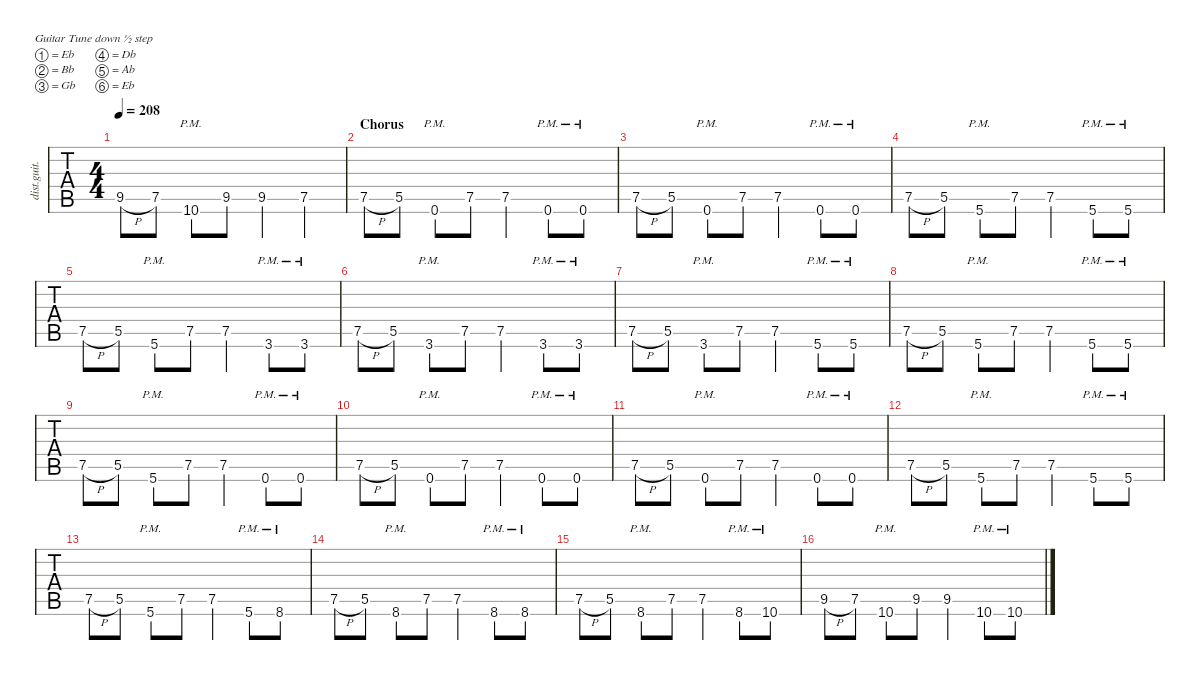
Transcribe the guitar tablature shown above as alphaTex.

\defaultSystemsLayout 4
\hideDynamics
\bracketExtendMode nobrackets
\otherSystemsTrackNameOrientation horizontal
\track ("Rhythm Guitar 1 (James)" "dist.guit.") {multiBarRest instrument distortionguitar}
\staff {tabs}
\tuning (Eb4 Bb3 Gb3 Db3 Ab2 Eb2)
\ts (4 4)
\tempo 208
\clef g2
\ks c
9.5{h}.8{dy mf} 7.5{acc #}.8 10.6{pm acc #}.8 9.5.8 9.5.4 7.5{acc #}.4 |
\section ("" "Chorus")
7.5{h acc #}.8 5.5{acc #}.8 0.6{pm acc #}.8 7.5{acc #}.8 7.5{acc #}.4 0.6{pm acc #}.8 0.6{pm acc #}.8 |
7.5{h acc #}.8 5.5{acc #}.8 0.6{pm acc #}.8 7.5{acc #}.8 7.5{acc #}.4 0.6{pm acc #}.8 0.6{pm acc #}.8 |
7.5{h acc #}.8 5.5{acc #}.8 5.6{pm acc #}.8 7.5{acc #}.8 7.5{acc #}.4 5.6{pm acc #}.8 5.6{pm acc #}.8 |
7.5{h acc #}.8 5.5{acc #}.8 5.6{pm acc #}.8 7.5{acc #}.8 7.5{acc #}.4 3.6{pm acc #}.8 3.6{pm acc #}.8 |
7.5{h acc #}.8 5.5{acc #}.8 3.6{pm acc #}.8 7.5{acc #}.8 7.5{acc #}.4 3.6{pm acc #}.8 3.6{pm acc #}.8 |
7.5{h acc #}.8 5.5{acc #}.8 3.6{pm acc #}.8 7.5{acc #}.8 7.5{acc #}.4 5.6{pm acc #}.8 5.6{pm acc #}.8 |
7.5{h acc #}.8 5.5{acc #}.8 5.6{pm acc #}.8 7.5{acc #}.8 7.5{acc #}.4 5.6{pm acc #}.8 5.6{pm acc #}.8 |
7.5{h acc #}.8 5.5{acc #}.8 5.6{pm acc #}.8 7.5{acc #}.8 7.5{acc #}.4 0.6{pm acc #}.8 0.6{pm acc #}.8 |
7.5{h acc #}.8 5.5{acc #}.8 0.6{pm acc #}.8 7.5{acc #}.8 7.5{acc #}.4 0.6{pm acc #}.8 0.6{pm acc #}.8 |
7.5{h acc #}.8 5.5{acc #}.8 0.6{pm acc #}.8 7.5{acc #}.8 7.5{acc #}.4 0.6{pm acc #}.8 0.6{pm acc #}.8 |
7.5{h acc #}.8 5.5{acc #}.8 5.6{pm acc #}.8 7.5{acc #}.8 7.5{acc #}.4 5.6{pm acc #}.8 5.6{pm acc #}.8 |
7.5{h acc #}.8 5.5{acc #}.8 5.6{pm acc #}.8 7.5{acc #}.8 7.5{acc #}.4 5.6{pm acc #}.8 8.6{pm}.8 |
7.5{h acc #}.8 5.5{acc #}.8 8.6{pm}.8 7.5{acc #}.8 7.5{acc #}.4 8.6{pm}.8 8.6{pm}.8 |
7.5{h acc #}.8 5.5{acc #}.8 8.6{pm}.8 7.5{acc #}.8 7.5{acc #}.4 8.6{pm}.8 10.6{pm acc #}.8 |
9.5{h}.8 7.5{acc #}.8 10.6{pm acc #}.8 9.5.8 9.5.4 10.6{pm acc #}.8 10.6{pm acc #}.8
